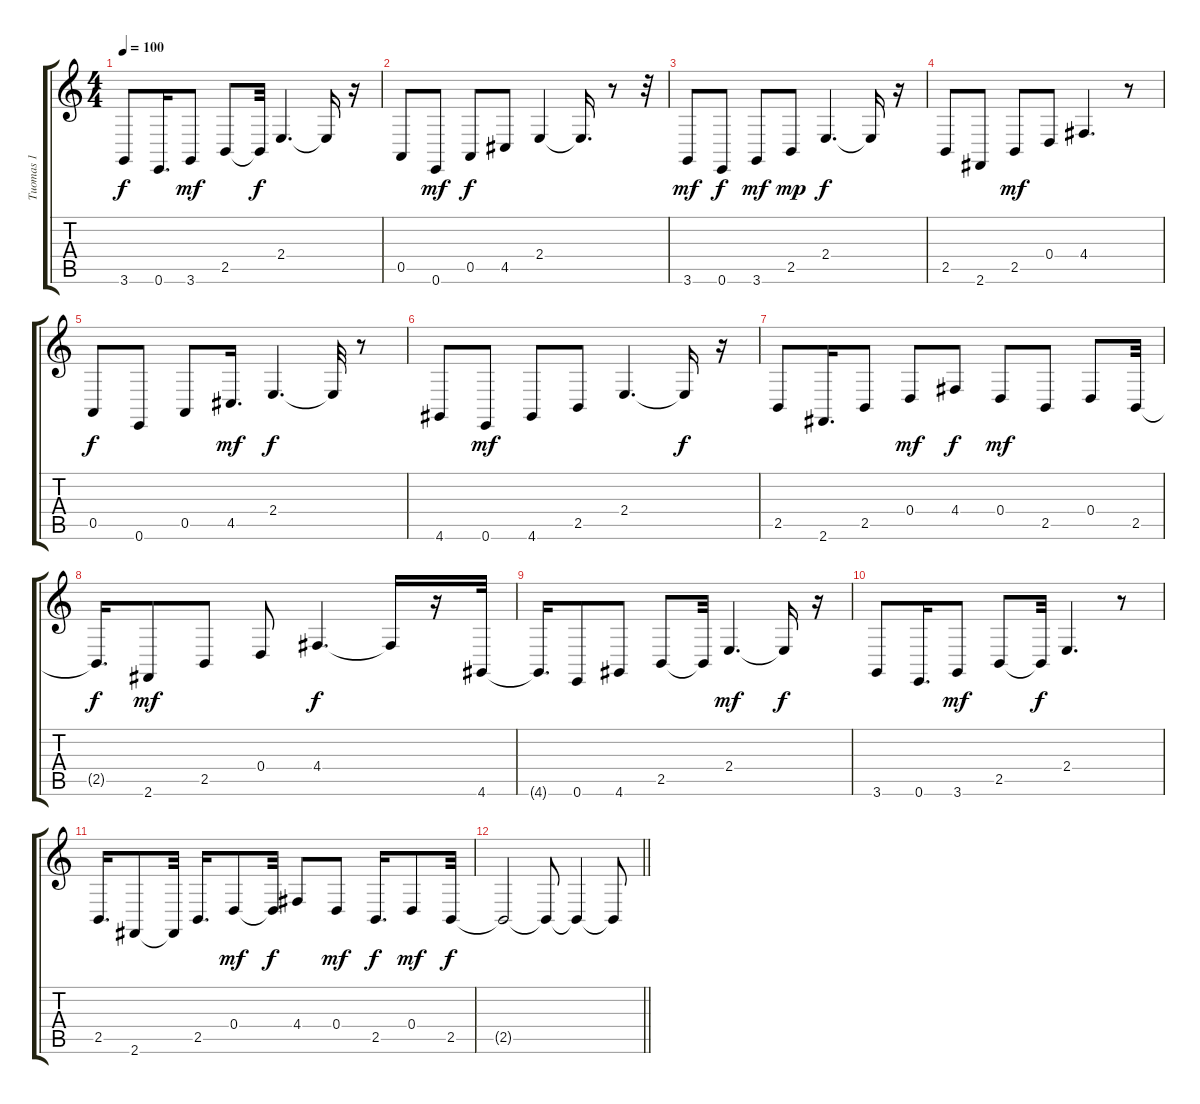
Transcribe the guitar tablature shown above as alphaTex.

\track ("Tuomas 1" "Tuomas 1") {instrument acousticgrandpiano}
\staff {score tabs}
\tuning (E4 B3 G3 D3 A2 E2) {hide}
\ts (4 4)
\tempo 100
\clef g2
\ks c
3.6.8{dy f} 0.6.16{d} 3.6.8{dy mf} 2.5.8 2.5{t}.32{dy f} 2.4.4{d} 2.4{t}.16 r.16 |
0.5.8 0.6.8{dy mf} 0.5.8{dy f} 4.5.8 2.4.4 2.4{t}.16{d} r.8 r.32 |
3.6.8{dy mf} 0.6.8{dy f} 3.6.8{dy mf} 2.5.8{dy mp} 2.4.4{d dy f} 2.4{t}.16 r.16 |
2.5.8 2.6.8 2.5.8{dy mf} 0.4.8 4.4.4{d} r.8 |
0.5.8{dy f} 0.6.8 0.5.8 4.5.16{d dy mf} 2.4.4{d dy f} 2.4{t}.32 r.8 |
4.6.8 0.6.8{dy mf} 4.6.8 2.5.8 2.4.4{d} 2.4{t}.16{dy f} r.16 |
2.5.8 2.6.16{d} 2.5.8 0.4.8{dy mf} 4.4.8{dy f} 0.4.8{dy mf} 2.5.8 0.4.8 2.5.32 |
2.5{t}.16{d dy f} 2.6.8{dy mf} 2.5.8 0.4.8 4.4.4{d dy f} 4.4{t}.16 r.16 4.6.32 |
4.6{t}.16{d} 0.6.8 4.6.8 2.5.8 2.5{t}.32 2.4.4{d dy mf} 2.4{t}.16{dy f} r.16 |
3.6.8 0.6.16{d} 3.6.8{dy mf} 2.5.8 2.5{t}.32{dy f} 2.4.4{d} r.8 |
2.5.16{d} 2.6.8 2.6{t}.32 2.5.16{d} 0.4.8{dy mf} 0.4{t}.32{dy f} 4.4.8 0.4.8{dy mf} 2.5.16{d dy f} 0.4.8{dy mf} 2.5.32{dy f} |
\barLineRight lightlight
2.5{t}.2 2.5{t}.8 2.5{t}.4 2.5{t}.8
